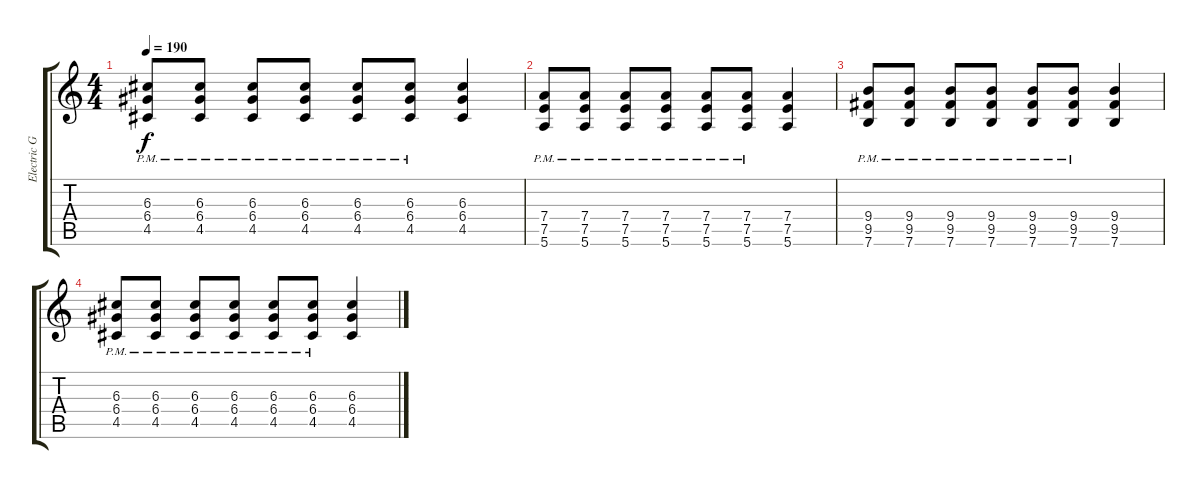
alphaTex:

\track ("Electric Guitar" "Electric G") {instrument overdrivenguitar}
\staff {score tabs}
\tuning (E4 B3 G3 D3 A2 E2) {hide}
\ts (4 4)
\tempo 190
\clef g2
\ks c
(6.3{pm} 6.4{pm} 4.5{pm}).8{dy f} (6.3{pm} 6.4{pm} 4.5{pm}).8 (6.3{pm} 6.4{pm} 4.5{pm}).8 (6.3{pm} 6.4{pm} 4.5{pm}).8 (6.3{pm} 6.4{pm} 4.5{pm}).8 (6.3{pm} 6.4{pm} 4.5{pm}).8 (6.3 6.4 4.5).4 |
(7.4{pm} 7.5{pm} 5.6{pm}).8 (7.4{pm} 7.5{pm} 5.6{pm}).8 (7.4{pm} 7.5{pm} 5.6{pm}).8 (7.4{pm} 7.5{pm} 5.6{pm}).8 (7.4{pm} 7.5{pm} 5.6{pm}).8 (7.4{pm} 7.5{pm} 5.6{pm}).8 (7.4 7.5 5.6).4 |
(9.4{pm} 9.5{pm} 7.6{pm}).8 (9.4{pm} 9.5{pm} 7.6{pm}).8 (9.4{pm} 9.5{pm} 7.6{pm}).8 (9.4{pm} 9.5{pm} 7.6{pm}).8 (9.4{pm} 9.5{pm} 7.6{pm}).8 (9.4{pm} 9.5{pm} 7.6{pm}).8 (9.4 9.5 7.6).4 |
(6.3{pm} 6.4{pm} 4.5{pm}).8 (6.3{pm} 6.4{pm} 4.5{pm}).8 (6.3{pm} 6.4{pm} 4.5{pm}).8 (6.3{pm} 6.4{pm} 4.5{pm}).8 (6.3{pm} 6.4{pm} 4.5{pm}).8 (6.3{pm} 6.4{pm} 4.5{pm}).8 (6.3 6.4 4.5).4
